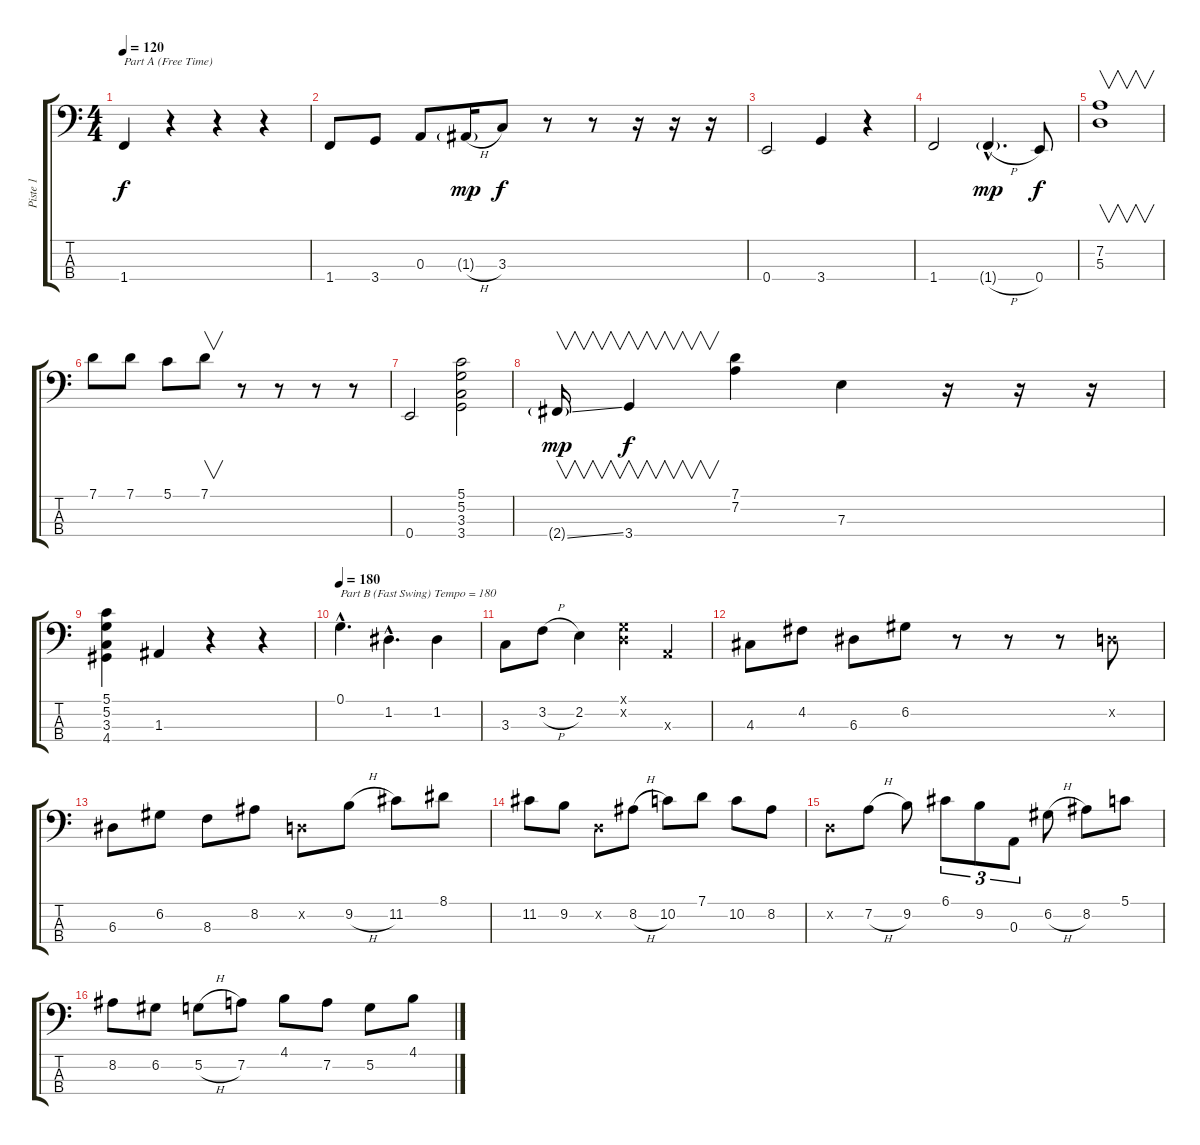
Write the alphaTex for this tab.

\track ("Piste 1" "Piste 1") {instrument electricbassfinger}
\staff {score tabs}
\tuning (G2 D2 A1 E1) {hide}
\ts (4 4)
\tempo 120
\clef f4
\ks c
1.4.4{txt "Part A (Free Time)" dy f instrument electricbassfinger} r.4 r.4 r.4 |
1.4.8 3.4.8 0.3.8 1.3{h g}.16{dy mp} 3.3.8{dy f} r.8 r.8 r.16 r.16 r.16 |
0.4.2 3.4.4 r.4 |
1.4.2 1.4{h g hac}.4{d dy mp} 0.4.8{dy f} |
(7.2 5.3).1{v} |
7.1.8 7.1.8 5.1.8 7.1.8{v} r.8 r.8 r.8 r.8 |
0.4.2 (5.1 5.2 3.3 3.4).2 |
2.4{ss g}.16{v dy mp} 3.4.4{v dy f} (7.1 7.2).4 7.3.4 r.16 r.16 r.16 |
(5.1 5.2 3.3 4.4).4 1.3.4 r.4 r.4 |
\tempo 180
0.1{hac}.4{d txt "Part B (Fast Swing) Tempo = 180"} 1.2{hac}.4{d} 1.2.4 |
3.3.8 3.2{h}.8 2.2.4 (0.1{x} 0.2{x}).4 0.3{x}.4 |
4.3.8 4.2.8 6.3.8 6.2.8 r.8 r.8 r.8 0.2{x}.8 |
6.3.8 6.2.8 8.3.8 8.2.8 0.2{x}.8 9.2{h}.8 11.2.8 8.1.8 |
11.2.8 9.2.8 0.2{x}.8 8.2{h}.8 10.2.8 7.1.8 10.2.8 8.2.8 |
0.2{x}.8 7.2{h}.8 9.2.8 6.1.8{tu (3 2)} 9.2.8{tu (3 2)} 0.3.8{tu (3 2)} 6.2{h}.8 8.2.8 5.1.8 |
8.2.8 6.2.8 5.2{h}.8 7.2.8 4.1.8 7.2.8 5.2.8 4.1{h}.8
